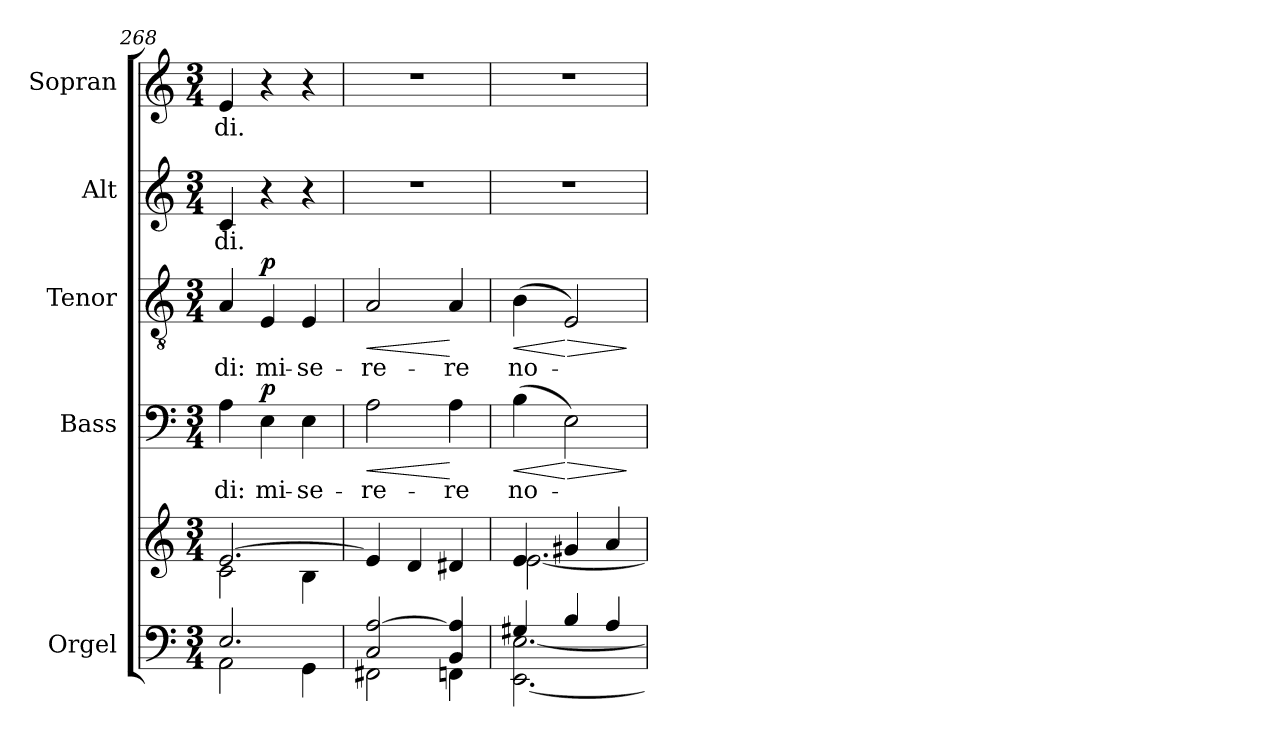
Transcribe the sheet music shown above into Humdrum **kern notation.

**kern	**kern	**kern	**text	**dynam	**kern	**text	**dynam	**kern	**text	**kern	**text
*part5	*part5	*part4	*part4	*part4	*part3	*part3	*part3	*part2	*part2	*part1	*part1
*staff6	*staff5	*staff4	*staff4	*staff4	*staff3	*staff3	*staff3	*staff2	*staff2	*staff1	*staff1
*I"Orgel	*	*I"Bass	*	*	*I"Tenor	*	*	*I"Alt	*	*I"Sopran	*
*I'Org.	*	*I'B.	*	*	*I'T.	*	*	*I'A.	*	*I'S.	*
*clefF4	*clefG2	*clefF4	*	*	*clefGv2	*	*	*clefG2	*	*clefG2	*
*k[]	*k[]	*k[]	*	*	*k[]	*	*	*k[]	*	*k[]	*
*C:	*C:	*C:	*	*	*C:	*	*	*C:	*	*C:	*
*M3/4	*M3/4	*M3/4	*	*	*M3/4	*	*	*M3/4	*	*M3/4	*
=268	=268	=268	=268	=268	=268	=268	=268	=268	=268	=268	=268
*^	*^	*	*	*	*	*	*	*	*	*	*
!	!	!	!	!	!LO:LY:b	!	!	!LO:LY:b	!	!	!LO:LY:b	!	!LO:LY:b
2.E/	2AA\	[>2.e/	2c\	4A\	-di:	.	4A/	-di:	.	4c/	-di.	4e/	-di.
!	!	!	!	!	!LO:LY:b	!LO:DY:a	!	!LO:LY:b	!LO:DY:a	!	!	!	!
.	.	.	.	4E\	mi-	p	4E/	mi-	p	4r	.	4r	.
!	!	!	!	!	!LO:LY:b	!	!	!LO:LY:b	!	!	!	!	!
.	4GG\	.	4B\	4E\	-se-	.	4E/	-se-	.	4r	.	4r	.
=269	=269	=269	=269	=269	=269	=269	=269	=269	=269	=269	=269	=269	=269
!	!	!	!	!	!LO:LY:b	!LO:HP:b	!	!	!	!	!	!	!
!	!	!	!	!	!	!LO:HP:n=1:b	!	!LO:LY:b	!LO:HP:b	!	!	!	!
!	!	!	!	!	!	!	!	!	!LO:HP:n=1:b	!	!	!	!
*	*	*v	*v	*	*	*	*	*	*	*	*	*	*
2C/ [>2A/	2FF#X\	4e/]	2A\	-re-	< >	2A/	-re-	< >	2.r	.	2.r	.
.	.	4d/	.	.	.	.	.	.	.	.	.	.
!	!	!	!	!LO:LY:b	!	!	!LO:LY:b	!	!	!	!	!
4BB/ 4A/]	4FFn\	4d#X/	4A\	-re	[	4A/	-re	[	.	.	.	.
*v	*v	*	*	*	*	*	*	*	*	*	*	*
.	.	.	.	]	.	.	]	.	.	.	.
!!LO:PB:g=z
=270	=270	=270	=270	=270	=270	=270	=270	=270	=270	=270	=270
*^	*^	*	*	*	*	*	*	*	*	*	*
!	!	!	!	!	!LO:LY:b	!LO:HP:b	!	!LO:LY:b	!LO:HP:b	!	!	!	!
4G#X/	[<2.EE\ [<2.E\	4e/	[<2.e\	(>4B\	no-	<	(>4B\	no-	<	2.r	.	2.r	.
!	!	!	!	!	!	!LO:HP:n=1:b	!	!	!LO:HP:n=1:b	!	!	!	!
4B/	.	4g#X/	.	2E\)	.	[ >	2E/)	.	[ >	.	.	.	.
4A/	.	4a/	.	.	.	.	.	.	.	.	.	.	.
*v	*v	*	*	*	*	*	*	*	*	*	*	*	*
*	*v	*v	*	*	*	*	*	*	*	*	*	*
.	.	.	.	]	.	.	]	.	.	.	.
=	=	=	=	=	=	=	=	=	=	=	=
*-	*-	*-	*-	*-	*-	*-	*-	*-	*-	*-	*-
